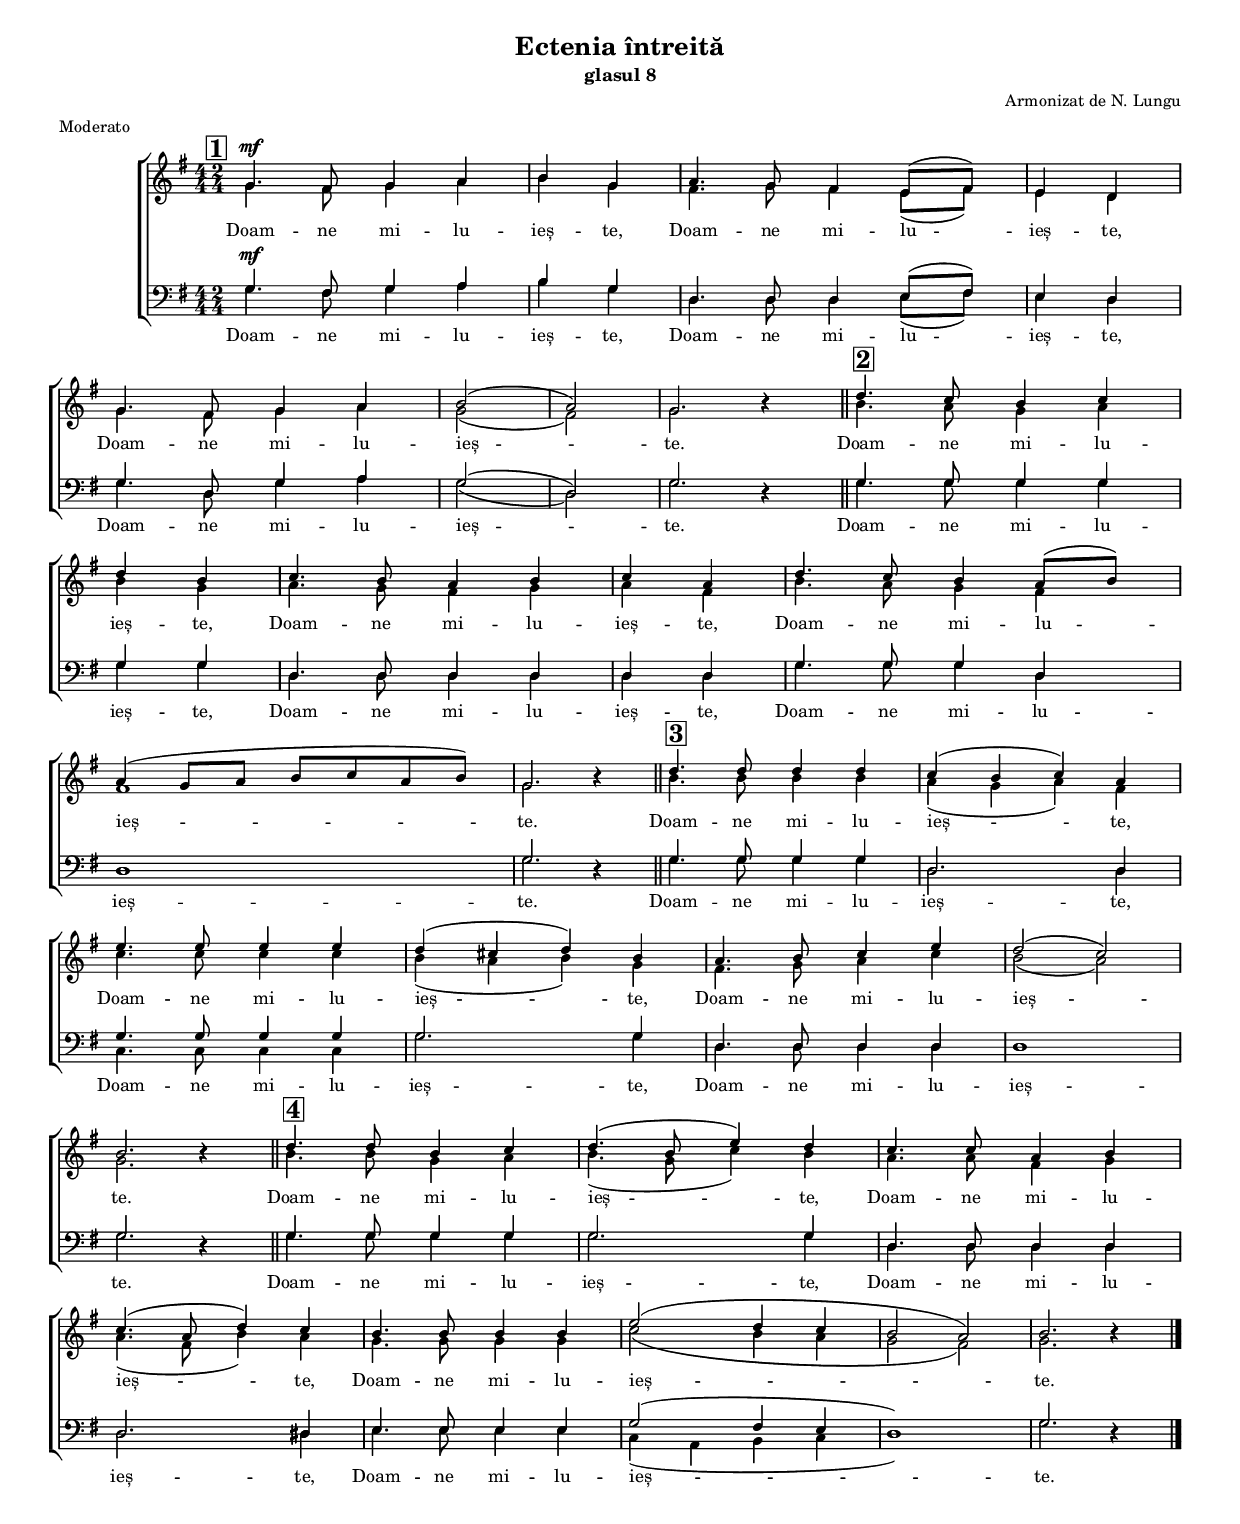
\version "2.19.80"
\include "defines.ly"
#(define myStaffSpacing 1.5)
midiTempo =
  \midi {
    \tempo 4 = 124
    }


\include "preamble.ly"

\header {
  title = "Ectenia întreită"
  subtitle = "glasul 8"
  composer = "Armonizat de N. Lungu"
  meter = "Moderato"
}

global = {
  \globalPreamble
  \key g \major
  \override Staff.TimeSignature.stencil = #ly:text-interface::print
  \override Staff.TimeSignature.text = #mixedTimeSigMarkup
  \time 2/4
}

womenWords = \lyricmode {
  Doam -- ne mi -- lu -- ieș -- te,
  Doam -- ne mi -- lu -- ieș -- te,
  Doam -- ne mi -- lu -- ieș -- te.
  Doam -- ne mi -- lu -- ieș -- te,
  Doam -- ne mi -- lu -- ieș -- te,
  Doam -- ne mi -- lu -- ieș -- te.
  Doam -- ne mi -- lu -- ieș -- te,
  Doam -- ne mi -- lu -- ieș -- te,
  Doam -- ne mi -- lu -- ieș -- te.
  Doam -- ne mi -- lu -- ieș -- te,
  Doam -- ne mi -- lu -- ieș -- te,
  Doam -- ne mi -- lu -- ieș -- te.
}

menWords = \womenWords

sopMusic = \relative c' {
  \cadenzaOn

  \prepareBox
  g'4.^\markup{\hspace #-5.0 \bold \box 1}^\mf fis8 g4 a4 \bar "|"
  b4 g4 \bar "|"
  a4. g8 fis4 e8([ fis8)] \bar "|"
  e4 d4 \bar "|"
  g4. fis8 g4 a4 \bar "|"
  b2( \bar "|"
  a2) \bar "|"
  g2. b4\rest \bar "||"

  \prepareBox
  d4.^\markup{\bold \box 2} c8 b4 c4 \bar "|"
  d4 b4 \bar "|"
  c4. b8 a4 b4 \bar "|"
  c4 a4 \bar "|"
  d4. c8 b4 a8([ b8)] \bar "|"
  a4( g8[ a8] b8[ c8 a8 b8)] \bar "|"
  g2. b4\rest \bar "||"

  \prepareBox
  d4.^\markup{\bold \box 3} d8 d4 d4 \bar "|"
  c4( b4 c4) a4 \bar "|"
  e'4. e8 e4 e4 \bar "|"
  d4( cis4 d4) b4 \bar "|"
  \accidentalStyle forget
  a4. b8 c4 e4 \bar "|"
  d2( c2) \bar "|"
  b2. b4\rest \bar "||"

  \prepareBox
  d4.^\markup{\bold \box 4} d8 b4 c4 \bar "|"
  d4.( b8 e4) d4 \bar "|"
  c4. c8 a4 b4 \bar "|"
  c4.( a8 d4) c4 \bar "|"
  b4. b8 b4 b4 \bar "|"
  e2( d4 c4 \bar "|"
  b2 a2) \bar "|"
  b2. b4\rest \bar "|."
}

altoMusic = \relative c' {
  \cadenzaOn

  g'4. fis8 g4 a4
  b4 g4
  fis4. g8 fis4 e8([ fis8)]
  e4 d4
  g4. fis8 g4 a4
  g2(
  fis2)
  g2. b4\rest

  b4. a8 g4 a4
  b4 g4
  a4. g8 fis4 g4
  a4 fis4
  b4. a8 g4 fis4
  fis1
  g2. b4\rest

  b4. b8 b4 b4
  a4( g4 a4) fis4
  c'4. c8 c4 c4
  b4( a4 b4) g4
  fis4. g8 a4 c4
  b2( a2)
  g2. b4\rest

  b4. b8 g4 a4
  b4.( g8 c4) b4
  a4. a8 fis4 g4
  a4.( fis8 b4) a4
  g4. g8 g4 g4
  c2( b4 a4
  g2 fis2)
  g2. b4\rest
}

tenorMusic = \relative c' {
  \cadenzaOn

  g4.^\mf fis8 g4 a4
  b4 g4
  d4. d8 d4 e8([ fis8)]
  e4 d4
  g4. d8 g4 a4
  g2(
  d2)
  g2. d4\rest

  g4. g8 g4 g4
  g4 g4
  d4. d8 d4 d4
  d4 d4
  g4. g8 g4 d4
  d1
  g2. d4\rest

  g4. g8 g4 g4
  d2. d4
  g4. g8 g4 g4
  g2. g4
  d4. d8 d4 d4
  d1
  g2. d4\rest

  g4. g8 g4 g4
  g2. g4
  d4. d8 d4 d4
  d2. dis4
  \accidentalStyle forget
  e4. e8 e4 e4
  g2( fis4 e4
  d1)
  g2. d4\rest
}

bassMusic = \relative c' {
  \cadenzaOn

  g4. fis8 g4 a4
  b4 g4
  d4. d8 d4 e8([ fis8)]
  e4 d4
  g4. d8 g4 a4
  g2(
  d2)
  g2. d4\rest

  g4. g8 g4 g4
  g4 g4
  d4. d8 d4 d4
  d4 d4
  g4. g8 g4 d4
  \wholeNotesOverlap
  d1
  g2. d4\rest

  g4. g8 g4 g4
  d2. d4
  c4. c8 c4 c4
  g'2. g4
  d4. d8 d4 d4
  \wholeNotesOverlap
  d1
  g2. d4\rest

  g4. g8 g4 g4
  g2. g4
  d4. d8 d4 d4
  d2. dis4
  \accidentalStyle forget
  e4. e8 e4 e4
  c4( a4 b4 c4
  \wholeNotesOverlap
  d1)
  g2. d4\rest
}

\include "two-staves.ly"
